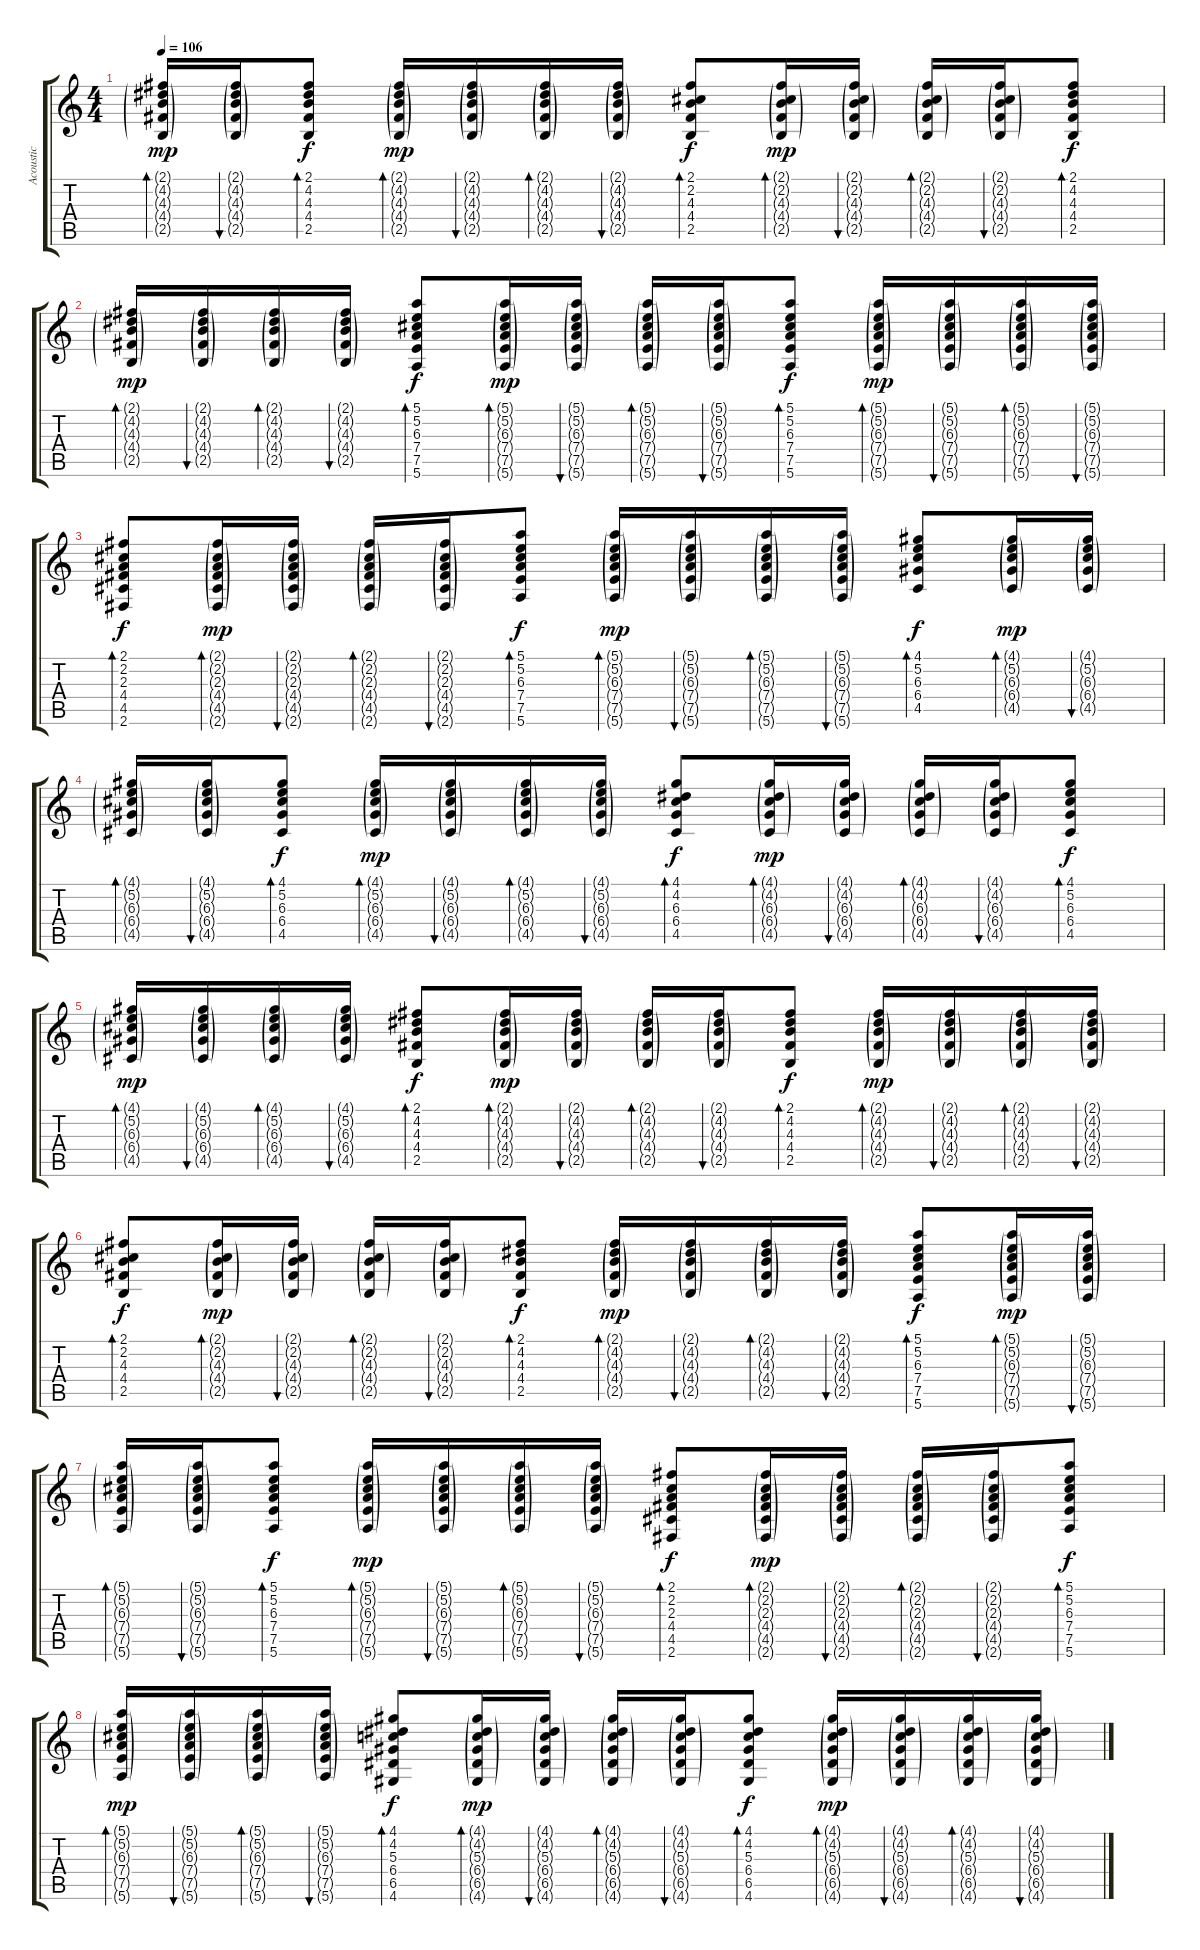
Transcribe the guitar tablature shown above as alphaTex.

\track ("Acoustic" "Acoustic") {instrument acousticguitarsteel}
\staff {score tabs}
\tuning (E4 B3 G3 D3 A2 E2) {hide}
\ts (4 4)
\tempo 106
\clef g2
\ks c
(2.1{g} 4.2{g} 4.3{g} 4.4{g} 2.5{g}).16{bd 60 dy mp} (2.1{g} 4.2{g} 4.3{g} 4.4{g} 2.5{g}).16{bu 60} (2.1 4.2 4.3 4.4 2.5).8{bd 60 dy f} (2.1{g} 4.2{g} 4.3{g} 4.4{g} 2.5{g}).16{bd 60 dy mp} (2.1{g} 4.2{g} 4.3{g} 4.4{g} 2.5{g}).16{bu 60} (2.1{g} 4.2{g} 4.3{g} 4.4{g} 2.5{g}).16{bd 60} (2.1{g} 4.2{g} 4.3{g} 4.4{g} 2.5{g}).16{bu 60} (2.1 2.2 4.3 4.4 2.5).8{bd 60 dy f} (2.1{g} 2.2{g} 4.3{g} 4.4{g} 2.5{g}).16{bd 60 dy mp} (2.1{g} 2.2{g} 4.3{g} 4.4{g} 2.5{g}).16{bu 60} (2.1{g} 2.2{g} 4.3{g} 4.4{g} 2.5{g}).16{bd 60} (2.1{g} 2.2{g} 4.3{g} 4.4{g} 2.5{g}).16{bu 60} (2.1 4.2 4.3 4.4 2.5).8{bd 60 dy f} |
(2.1{g} 4.2{g} 4.3{g} 4.4{g} 2.5{g}).16{bd 60 dy mp} (2.1{g} 4.2{g} 4.3{g} 4.4{g} 2.5{g}).16{bu 60} (2.1{g} 4.2{g} 4.3{g} 4.4{g} 2.5{g}).16{bd 60} (2.1{g} 4.2{g} 4.3{g} 4.4{g} 2.5{g}).16{bu 60} (5.1 5.2 6.3 7.4 7.5 5.6).8{bd 60 dy f} (5.1{g} 5.2{g} 6.3{g} 7.4{g} 7.5{g} 5.6{g}).16{bd 60 dy mp} (5.1{g} 5.2{g} 6.3{g} 7.4{g} 7.5{g} 5.6{g}).16{bu 60} (5.1{g} 5.2{g} 6.3{g} 7.4{g} 7.5{g} 5.6{g}).16{bd 60} (5.1{g} 5.2{g} 6.3{g} 7.4{g} 7.5{g} 5.6{g}).16{bu 60} (5.1 5.2 6.3 7.4 7.5 5.6).8{bd 60 dy f} (5.1{g} 5.2{g} 6.3{g} 7.4{g} 7.5{g} 5.6{g}).16{bd 60 dy mp} (5.1{g} 5.2{g} 6.3{g} 7.4{g} 7.5{g} 5.6{g}).16{bu 60} (5.1{g} 5.2{g} 6.3{g} 7.4{g} 7.5{g} 5.6{g}).16{bd 60} (5.1{g} 5.2{g} 6.3{g} 7.4{g} 7.5{g} 5.6{g}).16{bu 60} |
(2.1 2.2 2.3 4.4 4.5 2.6).8{bd 60 dy f} (2.1{g} 2.2{g} 2.3{g} 4.4{g} 4.5{g} 2.6{g}).16{bd 60 dy mp} (2.1{g} 2.2{g} 2.3{g} 4.4{g} 4.5{g} 2.6{g}).16{bu 60} (2.1{g} 2.2{g} 2.3{g} 4.4{g} 4.5{g} 2.6{g}).16{bd 60} (2.1{g} 2.2{g} 2.3{g} 4.4{g} 4.5{g} 2.6{g}).16{bu 60} (5.1 5.2 6.3 7.4 7.5 5.6).8{bd 60 dy f} (5.1{g} 5.2{g} 6.3{g} 7.4{g} 7.5{g} 5.6{g}).16{bd 60 dy mp} (5.1{g} 5.2{g} 6.3{g} 7.4{g} 7.5{g} 5.6{g}).16{bu 60} (5.1{g} 5.2{g} 6.3{g} 7.4{g} 7.5{g} 5.6{g}).16{bd 60} (5.1{g} 5.2{g} 6.3{g} 7.4{g} 7.5{g} 5.6{g}).16{bu 60} (4.1 5.2 6.3 6.4 4.5).8{bd 60 dy f} (4.1{g} 5.2{g} 6.3{g} 6.4{g} 4.5{g}).16{bd 60 dy mp} (4.1{g} 5.2{g} 6.3{g} 6.4{g} 4.5{g}).16{bu 60} |
(4.1{g} 5.2{g} 6.3{g} 6.4{g} 4.5{g}).16{bd 60} (4.1{g} 5.2{g} 6.3{g} 6.4{g} 4.5{g}).16{bu 60} (4.1 5.2 6.3 6.4 4.5).8{bd 60 dy f} (4.1{g} 5.2{g} 6.3{g} 6.4{g} 4.5{g}).16{bd 60 dy mp} (4.1{g} 5.2{g} 6.3{g} 6.4{g} 4.5{g}).16{bu 60} (4.1{g} 5.2{g} 6.3{g} 6.4{g} 4.5{g}).16{bd 60} (4.1{g} 5.2{g} 6.3{g} 6.4{g} 4.5{g}).16{bu 60} (4.1 4.2 6.3 6.4 4.5).8{bd 60 dy f} (4.1{g} 4.2{g} 6.3{g} 6.4{g} 4.5{g}).16{bd 60 dy mp} (4.1{g} 4.2{g} 6.3{g} 6.4{g} 4.5{g}).16{bu 60} (4.1{g} 4.2{g} 6.3{g} 6.4{g} 4.5{g}).16{bd 60} (4.1{g} 4.2{g} 6.3{g} 6.4{g} 4.5{g}).16{bu 60} (4.1 5.2 6.3 6.4 4.5).8{bd 60 dy f} |
(4.1{g} 5.2{g} 6.3{g} 6.4{g} 4.5{g}).16{bd 60 dy mp} (4.1{g} 5.2{g} 6.3{g} 6.4{g} 4.5{g}).16{bu 60} (4.1{g} 5.2{g} 6.3{g} 6.4{g} 4.5{g}).16{bd 60} (4.1{g} 5.2{g} 6.3{g} 6.4{g} 4.5{g}).16{bu 60} (2.1 4.2 4.3 4.4 2.5).8{bd 60 dy f} (2.1{g} 4.2{g} 4.3{g} 4.4{g} 2.5{g}).16{bd 60 dy mp} (2.1{g} 4.2{g} 4.3{g} 4.4{g} 2.5{g}).16{bu 60} (2.1{g} 4.2{g} 4.3{g} 4.4{g} 2.5{g}).16{bd 60} (2.1{g} 4.2{g} 4.3{g} 4.4{g} 2.5{g}).16{bu 60} (2.1 4.2 4.3 4.4 2.5).8{bd 60 dy f} (2.1{g} 4.2{g} 4.3{g} 4.4{g} 2.5{g}).16{bd 60 dy mp} (2.1{g} 4.2{g} 4.3{g} 4.4{g} 2.5{g}).16{bu 60} (2.1{g} 4.2{g} 4.3{g} 4.4{g} 2.5{g}).16{bd 60} (2.1{g} 4.2{g} 4.3{g} 4.4{g} 2.5{g}).16{bu 60} |
(2.1 2.2 4.3 4.4 2.5).8{bd 60 dy f} (2.1{g} 2.2{g} 4.3{g} 4.4{g} 2.5{g}).16{bd 60 dy mp} (2.1{g} 2.2{g} 4.3{g} 4.4{g} 2.5{g}).16{bu 60} (2.1{g} 2.2{g} 4.3{g} 4.4{g} 2.5{g}).16{bd 60} (2.1{g} 2.2{g} 4.3{g} 4.4{g} 2.5{g}).16{bu 60} (2.1 4.2 4.3 4.4 2.5).8{bd 60 dy f} (2.1{g} 4.2{g} 4.3{g} 4.4{g} 2.5{g}).16{bd 60 dy mp} (2.1{g} 4.2{g} 4.3{g} 4.4{g} 2.5{g}).16{bu 60} (2.1{g} 4.2{g} 4.3{g} 4.4{g} 2.5{g}).16{bd 60} (2.1{g} 4.2{g} 4.3{g} 4.4{g} 2.5{g}).16{bu 60} (5.1 5.2 6.3 7.4 7.5 5.6).8{bd 60 dy f} (5.1{g} 5.2{g} 6.3{g} 7.4{g} 7.5{g} 5.6{g}).16{bd 60 dy mp} (5.1{g} 5.2{g} 6.3{g} 7.4{g} 7.5{g} 5.6{g}).16{bu 60} |
(5.1{g} 5.2{g} 6.3{g} 7.4{g} 7.5{g} 5.6{g}).16{bd 60} (5.1{g} 5.2{g} 6.3{g} 7.4{g} 7.5{g} 5.6{g}).16{bu 60} (5.1 5.2 6.3 7.4 7.5 5.6).8{bd 60 dy f} (5.1{g} 5.2{g} 6.3{g} 7.4{g} 7.5{g} 5.6{g}).16{bd 60 dy mp} (5.1{g} 5.2{g} 6.3{g} 7.4{g} 7.5{g} 5.6{g}).16{bu 60} (5.1{g} 5.2{g} 6.3{g} 7.4{g} 7.5{g} 5.6{g}).16{bd 60} (5.1{g} 5.2{g} 6.3{g} 7.4{g} 7.5{g} 5.6{g}).16{bu 60} (2.1 2.2 2.3 4.4 4.5 2.6).8{bd 60 dy f} (2.1{g} 2.2{g} 2.3{g} 4.4{g} 4.5{g} 2.6{g}).16{bd 60 dy mp} (2.1{g} 2.2{g} 2.3{g} 4.4{g} 4.5{g} 2.6{g}).16{bu 60} (2.1{g} 2.2{g} 2.3{g} 4.4{g} 4.5{g} 2.6{g}).16{bd 60} (2.1{g} 2.2{g} 2.3{g} 4.4{g} 4.5{g} 2.6{g}).16{bu 60} (5.1 5.2 6.3 7.4 7.5 5.6).8{bd 60 dy f} |
(5.1{g} 5.2{g} 6.3{g} 7.4{g} 7.5{g} 5.6{g}).16{bd 60 dy mp} (5.1{g} 5.2{g} 6.3{g} 7.4{g} 7.5{g} 5.6{g}).16{bu 60} (5.1{g} 5.2{g} 6.3{g} 7.4{g} 7.5{g} 5.6{g}).16{bd 60} (5.1{g} 5.2{g} 6.3{g} 7.4{g} 7.5{g} 5.6{g}).16{bu 60} (4.1 4.2 5.3 6.4 6.5 4.6).8{bd 60 dy f} (4.1{g} 4.2{g} 5.3{g} 6.4{g} 6.5{g} 4.6{g}).16{bd 60 dy mp} (4.1{g} 4.2{g} 5.3{g} 6.4{g} 6.5{g} 4.6{g}).16{bu 60} (4.1{g} 4.2{g} 5.3{g} 6.4{g} 6.5{g} 4.6{g}).16{bd 60} (4.1{g} 4.2{g} 5.3{g} 6.4{g} 6.5{g} 4.6{g}).16{bu 60} (4.1 4.2 5.3 6.4 6.5 4.6).8{bd 60 dy f} (4.1{g} 4.2{g} 5.3{g} 6.4{g} 6.5{g} 4.6{g}).16{bd 60 dy mp} (4.1{g} 4.2{g} 5.3{g} 6.4{g} 6.5{g} 4.6{g}).16{bu 60} (4.1{g} 4.2{g} 5.3{g} 6.4{g} 6.5{g} 4.6{g}).16{bd 60} (4.1{g} 4.2{g} 5.3{g} 6.4{g} 6.5{g} 4.6{g}).16{bu 60}
